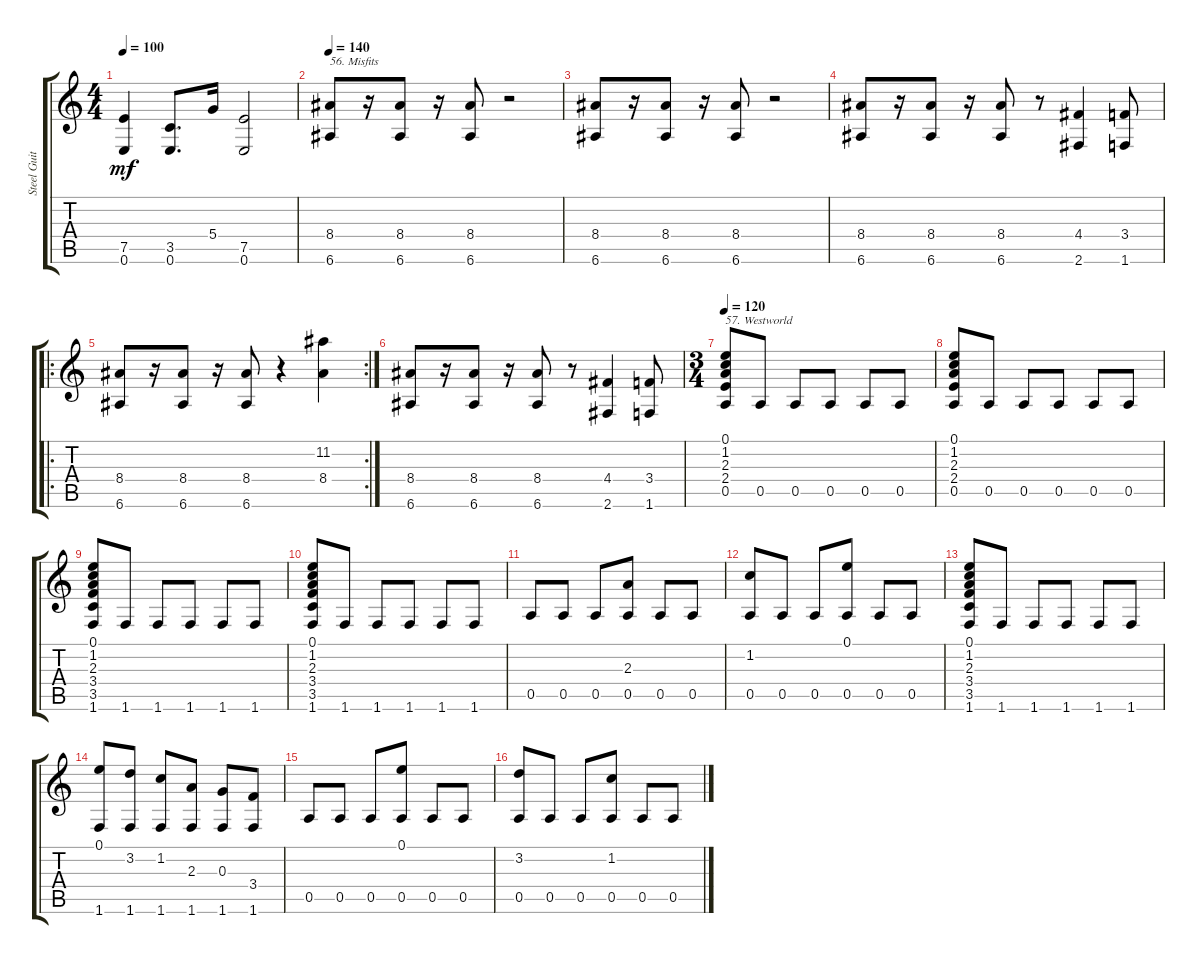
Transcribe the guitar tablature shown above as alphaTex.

\track ("Steel Guitar" "Steel Guit") {instrument acousticguitarsteel}
\staff {score tabs}
\tuning (E4 B3 G3 D3 A2 E2) {hide}
\ts (4 4)
\tempo 100
\clef g2
\ks c
(7.5 0.6).4{dy mf} (3.5 0.6).8{d} 5.4.16 (7.5 0.6).2 |
\tempo 140
(8.4 6.6).8{txt "56. Misfits"} r.16 (8.4 6.6).8 r.16 (8.4 6.6).8 r.2 |
(8.4 6.6).8 r.16 (8.4 6.6).8 r.16 (8.4 6.6).8 r.2 |
(8.4 6.6).8 r.16 (8.4 6.6).8 r.16 (8.4 6.6).8 r.8 (4.4 2.6).4 (3.4 1.6).8 |
\ro
\rc 2
(8.4 6.6).8 r.16 (8.4 6.6).8 r.16 (8.4 6.6).8 r.4 (11.2 8.4).4 |
(8.4 6.6).8 r.16 (8.4 6.6).8 r.16 (8.4 6.6).8 r.8 (4.4 2.6).4 (3.4 1.6).8 |
\ts (3 4)
\tempo 120
(0.1 1.2 2.3 2.4 0.5).8{txt "57. Westworld"} 0.5.8 0.5.8 0.5.8 0.5.8 0.5.8 |
(0.1 1.2 2.3 2.4 0.5).8 0.5.8 0.5.8 0.5.8 0.5.8 0.5.8 |
(0.1 1.2 2.3 3.4 3.5 1.6).8 1.6.8 1.6.8 1.6.8 1.6.8 1.6.8 |
(0.1 1.2 2.3 3.4 3.5 1.6).8 1.6.8 1.6.8 1.6.8 1.6.8 1.6.8 |
0.5.8 0.5.8 0.5.8 (2.3 0.5).8 0.5.8 0.5.8 |
(1.2 0.5).8 0.5.8 0.5.8 (0.1 0.5).8 0.5.8 0.5.8 |
(0.1 1.2 2.3 3.4 3.5 1.6).8 1.6.8 1.6.8 1.6.8 1.6.8 1.6.8 |
(0.1 1.6).8 (3.2 1.6).8 (1.2 1.6).8 (2.3 1.6).8 (0.3 1.6).8 (3.4 1.6).8 |
0.5.8 0.5.8 0.5.8 (0.1 0.5).8 0.5.8 0.5.8 |
(3.2 0.5).8 0.5.8 0.5.8 (1.2 0.5).8 0.5.8 0.5.8
